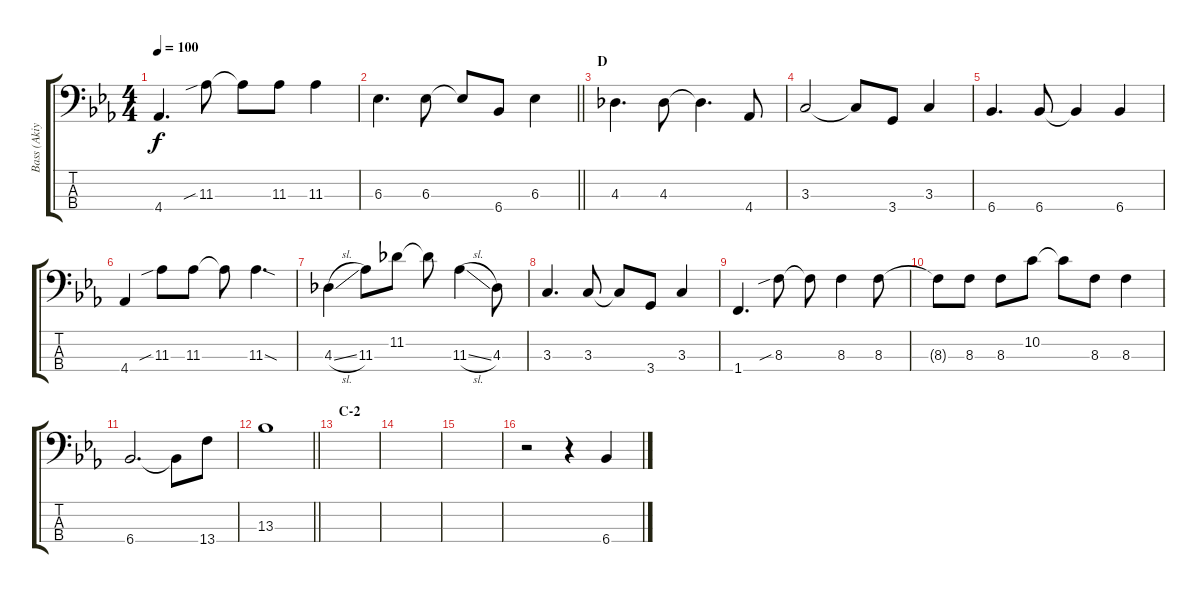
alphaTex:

\track ("Bass (Akiyama Mio)" "Bass (Akiy") {instrument electricbassfinger}
\staff {score tabs}
\tuning (G2 D2 A1 E1) {hide}
\ts (4 4)
\tempo 100
\clef f4
\ks eb
4.4.4{d dy f} 11.3{sib}.8 11.3{t}.8 11.3.8 11.3.4 |
\barLineRight lightlight
6.3.4{d} 6.3.8 6.3{t}.8 6.4.8 6.3.4 |
\section ("" "D")
4.3.4{d} 4.3.8 4.3{t}.4{d} 4.4.8 |
3.3.2 3.3{t}.8 3.4.8 3.3.4 |
6.4.4{d} 6.4.8 6.4{t}.4 6.4.4 |
4.4.4 11.3{sib}.8 11.3.8 11.3{t}.8 11.3{sod}.4{d} |
4.3{sl}.4 11.3.8 11.2.8 11.2{t}.8 11.3{sl}.4 4.3.8 |
3.3.4{d} 3.3.8 3.3{t}.8 3.4.8 3.3.4 |
1.4.4{d} 8.3{sib}.8 8.3{t}.8 8.3.4 8.3.8 |
8.3{t}.8 8.3.8 8.3.8 10.2.8 10.2{t}.8 8.3.8 8.3.4 |
6.4.2{d} 6.4{t}.8 13.4.8 |
\barLineRight lightlight
13.3.1 |
\section ("" "C-2")
|
|
|
r.2 r.4 6.4.4
